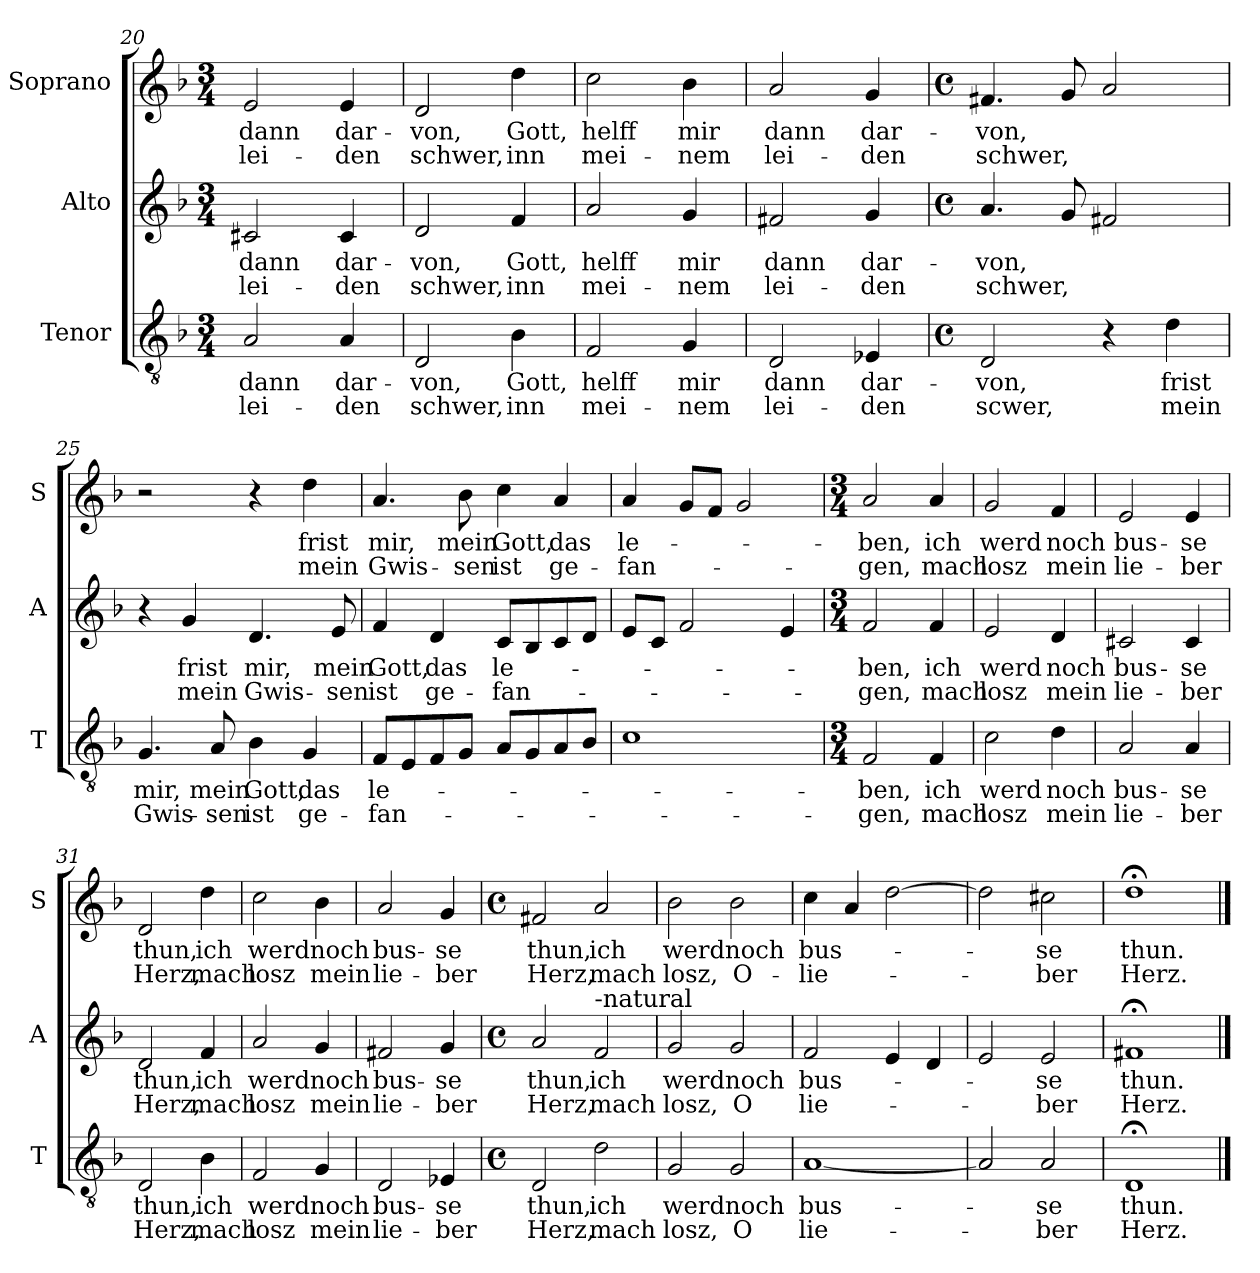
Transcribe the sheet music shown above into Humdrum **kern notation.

**kern	**text	**text	**kern	**text	**text	**kern	**text	**text
*part3	*part3	*part3	*part2	*part2	*part2	*part1	*part1	*part1
*staff3	*staff3	*staff3	*staff2	*staff2	*staff2	*staff1	*staff1	*staff1
*I"Tenor	*	*	*I"Alto	*	*	*I"Soprano	*	*
*I'T	*	*	*I'A	*	*	*I'S	*	*
*clefGv2	*	*	*clefG2	*	*	*clefG2	*	*
*k[b-]	*	*	*k[b-]	*	*	*k[b-]	*	*
*F:	*	*	*F:	*	*	*F:	*	*
*M3/4	*	*	*M3/4	*	*	*M3/4	*	*
=20	=20	=20	=20	=20	=20	=20	=20	=20
!	!LO:LY:b	!LO:LY:b	!	!LO:LY:b	!LO:LY:b	!	!LO:LY:b	!LO:LY:b
2A/	dann	lei-	2c#X/	dann	lei-	2e/	dann	lei-
!	!LO:LY:b	!LO:LY:b	!	!LO:LY:b	!LO:LY:b	!	!LO:LY:b	!LO:LY:b
4A/	dar-	-den	4c#/	dar-	-den	4e/	dar-	-den
=21	=21	=21	=21	=21	=21	=21	=21	=21
!	!LO:LY:b	!LO:LY:b	!	!LO:LY:b	!LO:LY:b	!	!LO:LY:b	!LO:LY:b
2D/	-von,	schwer,	2d/	-von,	schwer,	2d/	-von,	schwer,
!	!LO:LY:b	!LO:LY:b	!	!LO:LY:b	!LO:LY:b	!	!LO:LY:b	!LO:LY:b
4B-\	Gott,	inn	4f/	Gott,	inn	4dd\	Gott,	inn
!!LO:LB:g=z
=22	=22	=22	=22	=22	=22	=22	=22	=22
!	!LO:LY:b	!LO:LY:b	!	!LO:LY:b	!LO:LY:b	!	!LO:LY:b	!LO:LY:b
2F/	helff	mei-	2a/	helff	mei-	2cc\	helff	mei-
!	!LO:LY:b	!LO:LY:b	!	!LO:LY:b	!LO:LY:b	!	!LO:LY:b	!LO:LY:b
4G/	mir	-nem	4g/	mir	-nem	4b-\	mir	-nem
=23	=23	=23	=23	=23	=23	=23	=23	=23
!	!LO:LY:b	!LO:LY:b	!	!LO:LY:b	!LO:LY:b	!	!LO:LY:b	!LO:LY:b
2D/	dann	lei-	2f#X/	dann	lei-	2a/	dann	lei-
!	!LO:LY:b	!LO:LY:b	!	!LO:LY:b	!LO:LY:b	!	!LO:LY:b	!LO:LY:b
4E-X/	dar-	-den	4g/	dar-	-den	4g/	dar-	-den
=24	=24	=24	=24	=24	=24	=24	=24	=24
*M4/4	*	*	*M4/4	*	*	*M4/4	*	*
*met(c)	*	*	*met(c)	*	*	*met(c)	*	*
!	!LO:LY:b	!LO:LY:b	!	!LO:LY:b	!LO:LY:b	!	!LO:LY:b	!LO:LY:b
2D/	-von,	scwer,	4.a/	-von,	schwer,	4.f#X/	-von,	schwer,
.	.	.	8g/	.	.	8g/	.	.
4r	.	.	2f#X/	.	.	2a/	.	.
!	!LO:LY:b	!LO:LY:b	!	!	!	!	!	!
4d\	frist	mein	.	.	.	.	.	.
=25	=25	=25	=25	=25	=25	=25	=25	=25
!	!LO:LY:b	!LO:LY:b	!	!	!	!	!	!
4.G/	mir,	Gwis-	4r	.	.	2r	.	.
!	!	!	!	!LO:LY:b	!LO:LY:b	!	!	!
.	.	.	4g/	frist	mein	.	.	.
!	!LO:LY:b	!LO:LY:b	!	!	!	!	!	!
8A/	mein	-sen	.	.	.	.	.	.
!	!LO:LY:b	!LO:LY:b	!	!LO:LY:b	!LO:LY:b	!	!	!
4B-\	Gott,	ist	4.d/	mir,	Gwis-	4r	.	.
!	!LO:LY:b	!LO:LY:b	!	!	!	!	!LO:LY:b	!LO:LY:b
4G/	das	ge-	.	.	.	4dd\	frist	mein
!	!	!	!	!LO:LY:b	!LO:LY:b	!	!	!
.	.	.	8e/	mein	-sen	.	.	.
=26	=26	=26	=26	=26	=26	=26	=26	=26
!	!LO:LY:b	!LO:LY:b	!	!LO:LY:b	!LO:LY:b	!	!LO:LY:b	!LO:LY:b
8F/L	le-	-fan-	4f/	Gott,	ist	4.a/	mir,	Gwis-
8E/	.	.	.	.	.	.	.	.
!	!	!	!	!LO:LY:b	!LO:LY:b	!	!	!
8F/	.	.	4d/	das	ge-	.	.	.
!	!	!	!	!	!	!	!LO:LY:b	!LO:LY:b
8G/J	.	.	.	.	.	8b-\	mein	-sen
!	!	!	!	!LO:LY:b	!LO:LY:b	!	!LO:LY:b	!LO:LY:b
8A/L	.	.	8c/L	le-	-fan-	4cc\	Gott,	ist
8G/	.	.	8B-/	.	.	.	.	.
!	!	!	!	!	!	!	!LO:LY:b	!LO:LY:b
8A/	.	.	8c/	.	.	4a/	das	ge-
8B-/J	.	.	8d/J	.	.	.	.	.
=27	=27	=27	=27	=27	=27	=27	=27	=27
!	!	!	!	!	!	!	!LO:LY:b	!LO:LY:b
1c	.	.	8e/L	.	.	4a/	le-	-fan-
.	.	.	8c/J	.	.	.	.	.
.	.	.	2f/	.	.	8g/L	.	.
.	.	.	.	.	.	8f/J	.	.
.	.	.	.	.	.	2g/	.	.
.	.	.	4e/	.	.	.	.	.
!!LO:LB:g=z
=28	=28	=28	=28	=28	=28	=28	=28	=28
*M3/4	*	*	*M3/4	*	*	*M3/4	*	*
!	!LO:LY:b	!LO:LY:b	!	!LO:LY:b	!LO:LY:b	!	!LO:LY:b	!LO:LY:b
2F/	-ben,	-gen,	2f/	-ben,	-gen,	2a/	-ben,	-gen,
!	!LO:LY:b	!LO:LY:b	!	!LO:LY:b	!LO:LY:b	!	!LO:LY:b	!LO:LY:b
4F/	ich	mach	4f/	ich	mach	4a/	ich	mach
=29	=29	=29	=29	=29	=29	=29	=29	=29
!	!LO:LY:b	!LO:LY:b	!	!LO:LY:b	!LO:LY:b	!	!LO:LY:b	!LO:LY:b
2c\	werd	losz	2e/	werd	losz	2g/	werd	losz
!	!LO:LY:b	!LO:LY:b	!	!LO:LY:b	!LO:LY:b	!	!LO:LY:b	!LO:LY:b
4d\	noch	mein	4d/	noch	mein	4f/	noch	mein
=30	=30	=30	=30	=30	=30	=30	=30	=30
!	!LO:LY:b	!LO:LY:b	!	!LO:LY:b	!LO:LY:b	!	!LO:LY:b	!LO:LY:b
2A/	bus-	lie-	2c#X/	bus-	lie-	2e/	bus-	lie-
!	!LO:LY:b	!LO:LY:b	!	!LO:LY:b	!LO:LY:b	!	!LO:LY:b	!LO:LY:b
4A/	-se	-ber	4c#/	-se	-ber	4e/	-se	-ber
=31	=31	=31	=31	=31	=31	=31	=31	=31
!	!LO:LY:b	!LO:LY:b	!	!LO:LY:b	!LO:LY:b	!	!LO:LY:b	!LO:LY:b
2D/	thun,	Herz,	2d/	thun,	Herz,	2d/	thun,	Herz,
!	!LO:LY:b	!LO:LY:b	!	!LO:LY:b	!LO:LY:b	!	!LO:LY:b	!LO:LY:b
4B-\	ich	mach	4f/	ich	mach	4dd\	ich	mach
=32	=32	=32	=32	=32	=32	=32	=32	=32
!	!LO:LY:b	!LO:LY:b	!	!LO:LY:b	!LO:LY:b	!	!LO:LY:b	!LO:LY:b
2F/	werd	losz	2a/	werd	losz	2cc\	werd	losz
!	!LO:LY:b	!LO:LY:b	!	!LO:LY:b	!LO:LY:b	!	!LO:LY:b	!LO:LY:b
4G/	noch	mein	4g/	noch	mein	4b-\	noch	mein
=33	=33	=33	=33	=33	=33	=33	=33	=33
!	!LO:LY:b	!LO:LY:b	!	!LO:LY:b	!LO:LY:b	!	!LO:LY:b	!LO:LY:b
2D/	bus-	lie-	2f#X/	bus-	lie-	2a/	bus-	lie-
!	!LO:LY:b	!LO:LY:b	!	!LO:LY:b	!LO:LY:b	!	!LO:LY:b	!LO:LY:b
4E-X/	-se	-ber	4g/	-se	-ber	4g/	-se	-ber
!!LO:PB:g=z
=34	=34	=34	=34	=34	=34	=34	=34	=34
*M4/4	*	*	*M4/4	*	*	*M4/4	*	*
*met(c)	*	*	*met(c)	*	*	*met(c)	*	*
!	!LO:LY:b	!LO:LY:b	!	!LO:LY:b	!LO:LY:b	!	!LO:LY:b	!LO:LY:b
2D/	thun,	Herz,	2a/	thun,	Herz,	2f#X/	thun,	Herz,
!	!	!	!LO:TX:a:t=-natural	!	!	!	!	!
!	!LO:LY:b	!LO:LY:b	!	!LO:LY:b	!LO:LY:b	!	!LO:LY:b	!LO:LY:b
2d\	ich	mach	2f/	ich	mach	2a/	ich	mach
=35	=35	=35	=35	=35	=35	=35	=35	=35
!	!LO:LY:b	!LO:LY:b	!	!LO:LY:b	!LO:LY:b	!	!LO:LY:b	!LO:LY:b
2G/	werd	losz,	2g/	werd	losz,	2b-\	werd	losz,
!	!LO:LY:b	!LO:LY:b	!	!LO:LY:b	!LO:LY:b	!	!LO:LY:b	!LO:LY:b
2G/	noch	O	2g/	noch	O	2b-\	noch	O-
=36	=36	=36	=36	=36	=36	=36	=36	=36
!	!LO:LY:b	!LO:LY:b	!	!LO:LY:b	!LO:LY:b	!	!LO:LY:b	!LO:LY:b
[1A	bus-	lie-	2f/	bus-	lie-	4cc\	bus-	-lie-
.	.	.	.	.	.	4a/	.	.
.	.	.	4e/	.	.	[2dd\	.	.
.	.	.	4d/	.	.	.	.	.
=37	=37	=37	=37	=37	=37	=37	=37	=37
2A/]	.	.	2e/	.	.	2dd\]	.	.
!	!LO:LY:b	!LO:LY:b	!	!LO:LY:b	!LO:LY:b	!	!LO:LY:b	!LO:LY:b
2A/	-se	-ber	2e/	-se	-ber	2cc#X\	-se	-ber
=38	=38	=38	=38	=38	=38	=38	=38	=38
!	!LO:LY:b	!LO:LY:b	!	!LO:LY:b	!LO:LY:b	!	!LO:LY:b	!LO:LY:b
1D;<	thun.	Herz.	1f#X;<	thun.	Herz.	1dd;<	thun.	Herz.
==	==	==	==	==	==	==	==	==
*-	*-	*-	*-	*-	*-	*-	*-	*-
